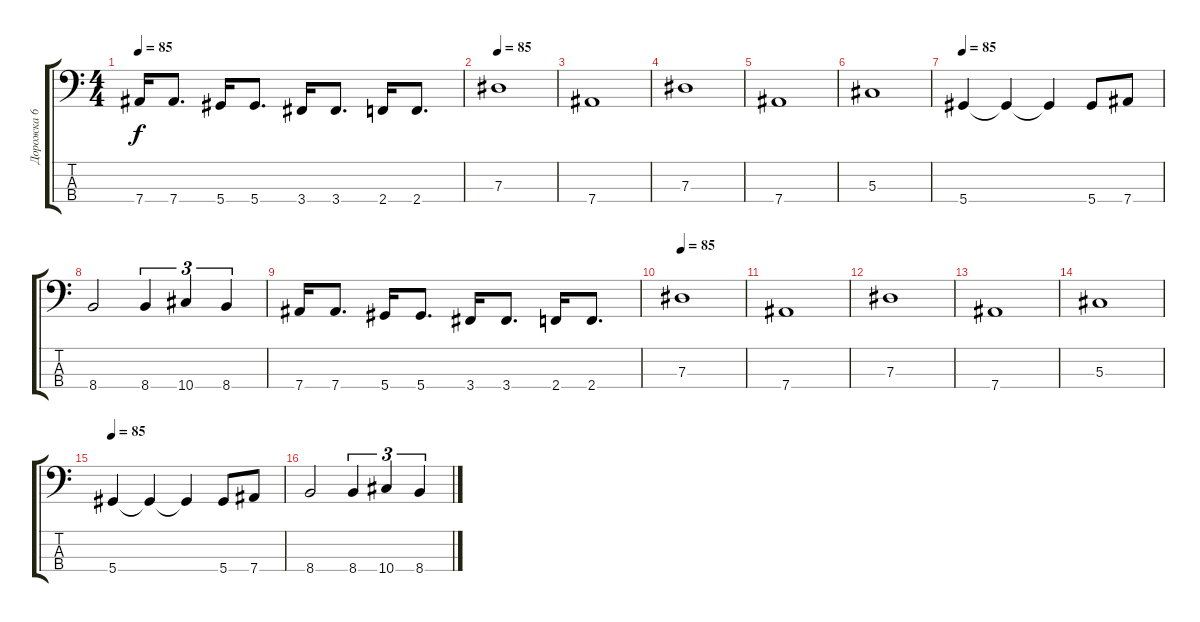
\track ("Дорожка 6" "Дорожка 6") {instrument electricbassfinger}
\staff {score tabs}
\tuning (Gb2 Db2 Ab1 Eb1) {hide}
\ts (4 4)
\tempo 85
\clef f4
\ks c
7.4.16{dy f} 7.4.8{d} 5.4.16 5.4.8{d} 3.4.16 3.4.8{d} 2.4.16 2.4.8{d} |
\tempo 85
7.3.1 |
7.4.1 |
7.3.1 |
7.4.1 |
5.3.1 |
\tempo 85
5.4.4 5.4{t}.4 5.4{t}.4 5.4.8 7.4.8 |
8.4.2 8.4.4{tu (3 2)} 10.4.4{tu (3 2)} 8.4.4{tu (3 2)} |
7.4.16 7.4.8{d} 5.4.16 5.4.8{d} 3.4.16 3.4.8{d} 2.4.16 2.4.8{d} |
\tempo 85
7.3.1 |
7.4.1 |
7.3.1 |
7.4.1 |
5.3.1 |
\tempo 85
5.4.4 5.4{t}.4 5.4{t}.4 5.4.8 7.4.8 |
8.4.2 8.4.4{tu (3 2)} 10.4.4{tu (3 2)} 8.4.4{tu (3 2)}
